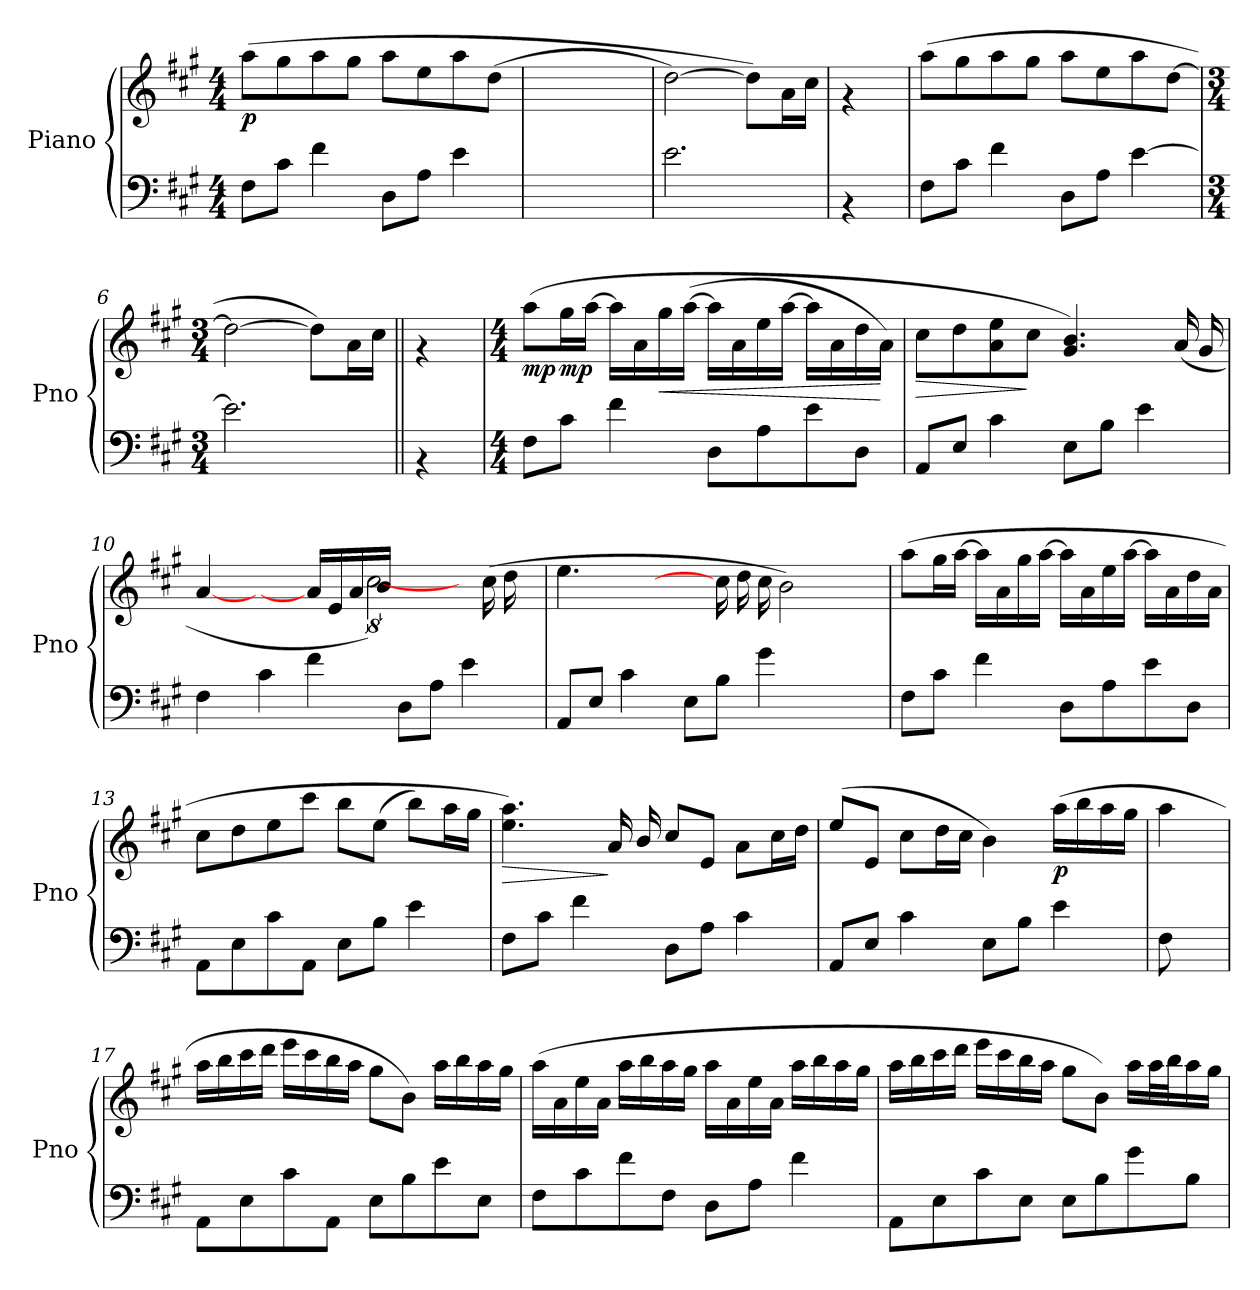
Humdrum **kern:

**kern	**kern	**dynam
*part1	*part1	*part1
*staff2	*staff1	*staff1/2
*I"Piano	*	*
*I'Pno	*	*
*clefF4	*clefG2	*
*k[f#c#g#]	*k[f#c#g#]	*
*M4/4	*M4/4	*
*MM120	*MM120	*
=1	=1	=1
!	!	!LO:DY:b
8F#\L	(>8aa\L	p
8c#\J	8gg#\	.
4f#\	8aa\	.
.	8gg#\J	.
8D\L	8aa\L	.
8A\J	8ee\	.
4e\	8aa\	.
.	(>8dd\J	.
=2	=2	=2
1ryy	1ryy	.
=3	=3	=3
2.e\	[2dd\)	.
.	8dd\L])	.
.	16a\L	.
.	16cc#\JJ	.
=4	=4	=4
4rBB	4rg	.
=5	=5	=5
8F#\L	(>8aa\L	.
8c#\J	8gg#\	.
4f#\	8aa\	.
.	8gg#\J	.
8D\L	8aa\L	.
8A\J	8ee\	.
[4e\	8aa\	.
.	[8dd\J	.
=6	=6	=6
*M3/4	*M3/4	*
2.e\]	2dd\_	.
.	8dd\L])	.
.	16a\L	.
.	16cc#\JJ	.
=7||	=7||	=7||
4rBB	4rg	.
!!LO:LB:g=z
=8	=8	=8
*M4/4	*M4/4	*
!	!	!LO:DY:b
8F#\L	(>8aa\L	mp
!	!	!LO:DY:b
8c#\J	16gg#\L	mp
.	[16aa\JJ	.
4f#\	16aa\LL]	.
.	16a\	.
!	!	!LO:HP:b
.	16gg#\	<
.	(<[16aa\JJ	.
8D\L	16aa\LL]	.
.	16a\	.
8A\	16ee\	.
.	[16aa\JJ	.
8e\	16aa\LL]	.
.	16a\	.
8D\J	16dd\	.
.	16a\JJ)	[
=9	=9	=9
!	!	!LO:HP:b
8AA/L	8cc#\L	>
8E/J	8dd\	.
4c#\	8a\ 8ee\	.
.	8cc#\J	]
8E\L	4.g#/ 4.b/)	.
8B\J	.	.
4e\	.	.
.	(>16a/	.
.	16g#/	.
=10	=10	=10
*	*^	*
4F#\	[4a/	8.ryy	.
*	*v	*v	*
4c#\	4ryy	.
4f#\	16a/LL]	.
.	16e/	.
.	16a/	.
*	*^	*
.	16b/JJ	[16%5cc#\)	.
8D\L	4ryy	.	.
8A\J	.	.	.
4e\	16ryy	16ryy	.
.	8.ryy	(>16cc#\	.
.	.	16dd\	.
.	.	16ryy	.
*	*v	*v	*
!!LO:LB:g=z
=11	=11	=11
8AA/L	4.ee\	.
8E/J	.	.
4c#\	.	.
.	4ryy	.
8E\L	.	.
8B\J	16cc#\]	.
.	16dd\	.
4g#\	16cc#\	.
.	2b\)	.
4ryy	.	.
16ryy	.	.
!!LO:LB:g=z
=12	=12	=12
8F#\L	(>8aa\L	.
8c#\J	16gg#\L	.
.	[16aa\JJ	.
4f#\	16aa\LL]	.
.	16a\	.
.	16gg#\	.
.	[16aa\JJ	.
8D\L	16aa\LL]	.
.	16a\	.
8A\	16ee\	.
.	[16aa\JJ	.
8e\	16aa\LL]	.
.	16a\	.
8D\J	16dd\	.
.	16a\JJ	.
=13	=13	=13
8AA\L	8cc#\L	.
8E\	8dd\	.
8c#\	8ee\	.
8AA\J	8ccc#\J	.
8E\L	8bb\L	.
8B\J	(>8ee\J	.
4e\	8bb\L)	.
.	16aa\L	.
.	16gg#\JJ	.
=14	=14	=14
!	!	!LO:HP:b
8F#\L	4.ee\ 4.aa\)	>
8c#\J	.	.
4f#\	.	.
.	16a/	]
.	16b/	.
8D\L	8cc#/L	.
8A\J	8e/J	.
4c#\	8a\L	.
.	16cc#\L	.
.	16dd\JJ	.
!!LO:LB:g=z
=15	=15	=15
8AA/L	(>8ee/L	.
8E/J	8e/J	.
4c#\	8cc#\L	.
.	16dd\L	.
.	16cc#\JJ	.
8E\L	4b\)	.
8B\J	.	.
!	!	!LO:DY:b
4e\	(>16aa\LL	p
.	16bb\	.
.	16aa\	.
.	16gg#\JJ	.
=16	=16	=16
8F#\	4aa\	.
8ryy	.	.
=17	=17	=17
8AA\L	16aa\LL	.
.	16bb\	.
8E\	16ccc#\	.
.	16ddd\JJ	.
8c#\	16eee\LL	.
.	16ccc#\	.
8AA\J	16bb\	.
.	16aa\JJ	.
8E\L	8gg#\L	.
8B\	8b\J)	.
8e\	16aa\LL	.
.	16bb\	.
8E\J	16aa\	.
.	16gg#\JJ	.
!!LO:PB:g=z
=18	=18	=18
8F#\L	(>16aa\LL	.
.	16a\	.
8c#\	16ee\	.
.	16a\JJ	.
8f#\	16aa\LL	.
.	16bb\	.
8F#\J	16aa\	.
.	16gg#\JJ	.
8D\L	16aa\LL	.
.	16a\	.
8A\J	16ee\	.
.	16a\JJ	.
4f#\	16aa\LL	.
.	16bb\	.
.	16aa\	.
.	16gg#\JJ	.
=19	=19	=19
8AA\L	16aa\LL	.
.	16bb\	.
8E\	16ccc#\	.
.	16ddd\JJ	.
8c#\	16eee\LL	.
.	16ccc#\	.
8E\J	16bb\	.
.	16aa\JJ	.
8E\L	8gg#\L	.
8B\	8b\J)	.
8g#\	16aa\LL	.
.	32aa\L	.
.	32bb\J	.
8B\J	16aa\	.
.	16gg#\JJ	.
=	=	=
*-	*-	*-
